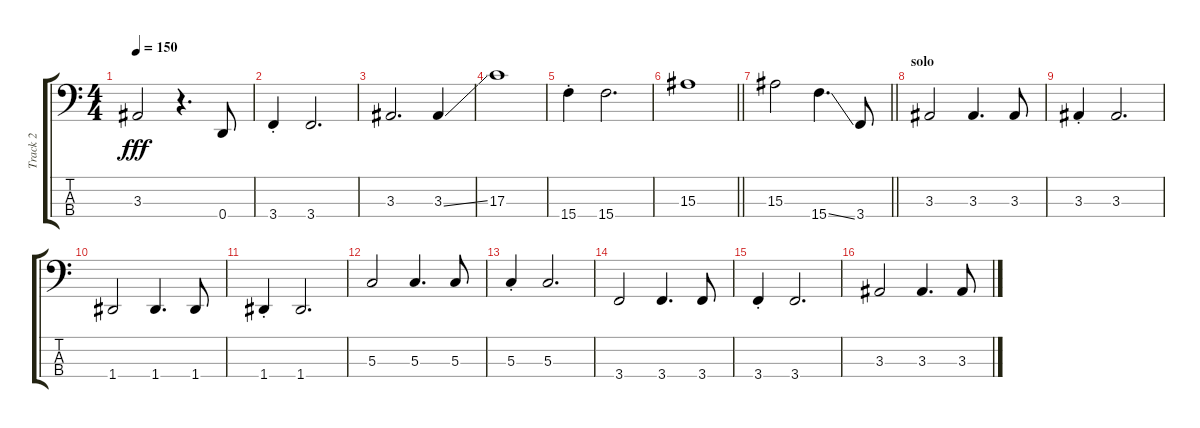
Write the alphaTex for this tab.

\track ("Track 2" "Track 2") {instrument electricbassfinger}
\staff {score tabs}
\tuning (F2 C2 G1 D1) {hide}
\ts (4 4)
\tempo 150
\clef f4
\ks c
3.3.2{dy fff} r.4{d} 0.4.8 |
3.4{st}.4 3.4.2{d} |
3.3.2{d} 3.3{ss}.4 |
17.3.1 |
15.4{st}.4 15.4.2{d} |
\barLineRight lightlight
15.3.1 |
\barLineRight lightlight
15.3.2 15.4{ss}.4{d} 3.4.8 |
\section ("" "solo")
3.3.2 3.3.4{d} 3.3.8 |
3.3{st}.4 3.3.2{d} |
1.4.2 1.4.4{d} 1.4.8 |
1.4{st}.4 1.4.2{d} |
5.3.2 5.3.4{d} 5.3.8 |
5.3{st}.4 5.3.2{d} |
3.4.2 3.4.4{d} 3.4.8 |
3.4{st}.4 3.4.2{d} |
3.3.2 3.3.4{d} 3.3.8
